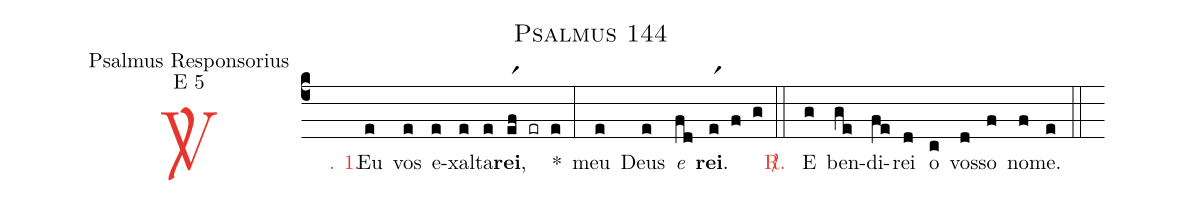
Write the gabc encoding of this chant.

name: Psalmus 144;
office-part: Psalmus Responsorius;
mode: E 5;
%%
(c4)

<c><sp>V/</sp>. 1.</c>() Eu(e) vos(e) e(e)xal(e)ta(e)<b>rei</b>,(er1f er e)  *(:) meu(e) Deus(e) <i>e</i>(fd) <b>rei</b>.(er1 f g)

(::)

<nlba><c><sp>R/</sp>.</c>() E</nlba>(g) ben(ge)di(fe)rei(d) o(c) vos(d)so(f) no(f)me.(e)

(::)
